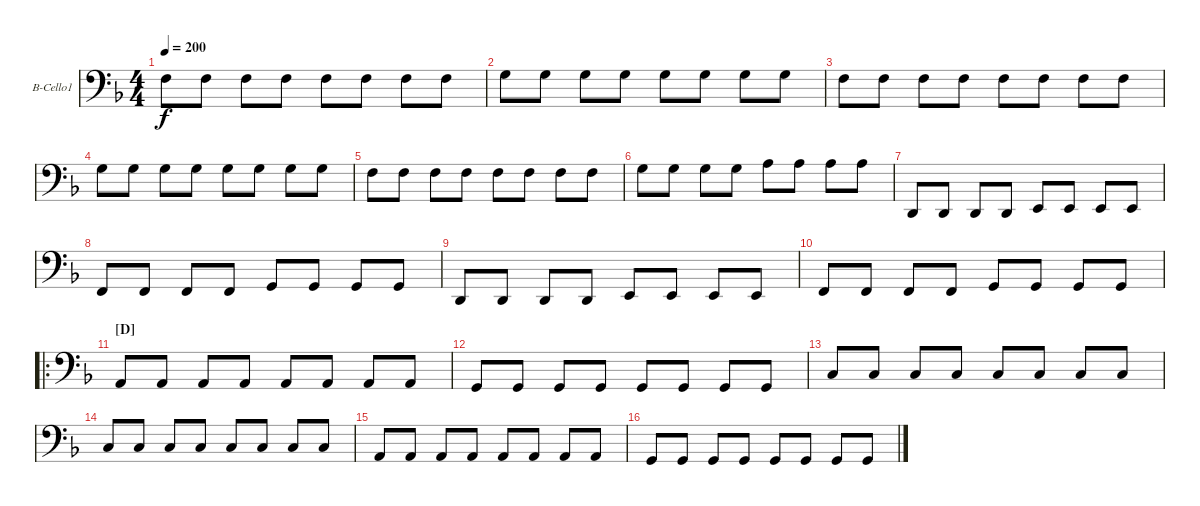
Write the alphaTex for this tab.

\bracketExtendMode groupsimilarinstruments
\firstSystemTrackNameOrientation horizontal
\otherSystemsTrackNameOrientation horizontal
\track ("Bass Cello 1" "B-Cello1") {instrument cello}
\staff {score}
\tuning (A3 D3 G2 C2)
\ts (4 4)
\tempo 200
\clef f4
\scale
0.333333
\ks dminor
3.2.8{dy f} 3.2.8 3.2.8 3.2.8 3.2.8 3.2.8 3.2.8 3.2.8 |
\scale
0.333333 5.2.8 5.2.8 5.2.8 5.2.8 5.2.8 5.2.8 5.2.8 5.2.8 |
\scale
0.333333 3.2.8 3.2.8 3.2.8 3.2.8 3.2.8 3.2.8 3.2.8 3.2.8 |
\scale
0.333333 5.2.8 5.2.8 5.2.8 5.2.8 5.2.8 5.2.8 5.2.8 5.2.8 |
\scale
0.333333 3.2.8 3.2.8 3.2.8 3.2.8 3.2.8 3.2.8 3.2.8 3.2.8 |
\scale
0.333333 5.2.8 5.2.8 5.2.8 5.2.8 0.1.8 0.1.8 0.1.8 0.1.8 |
\scale
0.333333 2.4.8 2.4.8 2.4.8 2.4.8 4.4.8 4.4.8 4.4.8 4.4.8 |
\scale
0.333333 5.4.8 5.4.8 5.4.8 5.4.8 0.3.8 0.3.8 0.3.8 0.3.8 |
\scale
0.333333 2.4.8 2.4.8 2.4.8 2.4.8 4.4.8 4.4.8 4.4.8 4.4.8 |
\scale
0.313131 5.4.8 5.4.8 5.4.8 5.4.8 0.3.8 0.3.8 0.3.8 0.3.8 |
\ro
\section ("D" "")
\scale
0.373737 2.3.8 2.3.8 2.3.8 2.3.8 2.3.8 2.3.8 2.3.8 2.3.8 |
\scale
0.313131 0.3.8 0.3.8 0.3.8 0.3.8 0.3.8 0.3.8 0.3.8 0.3.8 |
\scale
0.333333 5.3.8 5.3.8 5.3.8 5.3.8 5.3.8 5.3.8 5.3.8 5.3.8 |
\scale
0.333333 5.3.8 5.3.8 5.3.8 5.3.8 5.3.8 12.4.8 5.3.8 5.3.8 |
\scale
0.333333 2.3.8 2.3.8 2.3.8 2.3.8 2.3.8 2.3.8 2.3.8 2.3.8 |
\scale
0.322917 0.3.8 0.3.8 0.3.8 0.3.8 0.3.8 0.3.8 0.3.8 0.3.8
